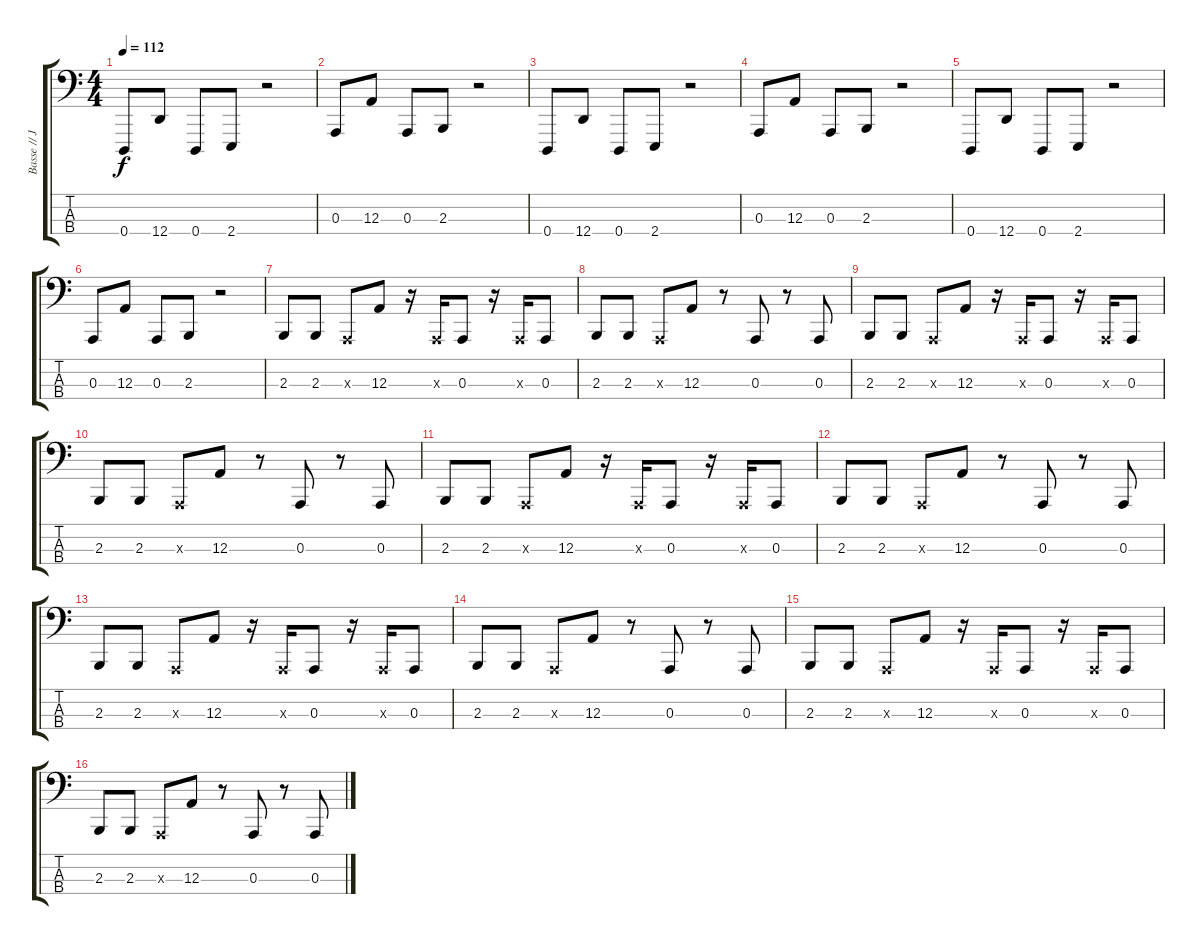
\track ("Basse // Jeordie White" "Basse // J") {instrument lead8bassandlead}
\staff {score tabs}
\tuning (G2 D2 A1 D1) {hide}
\ts (4 4)
\tempo 112
\clef f4
\ks c
0.4.8{dy f} 12.4.8 0.4.8 2.4.8 r.2 |
0.3.8 12.3.8 0.3.8 2.3.8 r.2 |
0.4.8 12.4.8 0.4.8 2.4.8 r.2 |
0.3.8 12.3.8 0.3.8 2.3.8 r.2 |
0.4.8 12.4.8 0.4.8 2.4.8 r.2 |
0.3.8 12.3.8 0.3.8 2.3.8 r.2 |
2.3.8{instrument lead2sawtooth} 2.3.8 0.3{x}.8 12.3.8 r.16 0.3{x}.16 0.3.8 r.16 0.3{x}.16 0.3.8 |
2.3.8 2.3.8 0.3{x}.8 12.3.8 r.8 0.3.8 r.8 0.3.8 |
2.3.8 2.3.8 0.3{x}.8 12.3.8 r.16 0.3{x}.16 0.3.8 r.16 0.3{x}.16 0.3.8 |
2.3.8 2.3.8 0.3{x}.8 12.3.8 r.8 0.3.8 r.8 0.3.8 |
2.3.8 2.3.8 0.3{x}.8 12.3.8 r.16 0.3{x}.16 0.3.8 r.16 0.3{x}.16 0.3.8 |
2.3.8 2.3.8 0.3{x}.8 12.3.8 r.8 0.3.8 r.8 0.3.8 |
2.3.8 2.3.8 0.3{x}.8 12.3.8 r.16 0.3{x}.16 0.3.8 r.16 0.3{x}.16 0.3.8 |
2.3.8 2.3.8 0.3{x}.8 12.3.8 r.8 0.3.8 r.8 0.3.8 |
2.3.8 2.3.8 0.3{x}.8 12.3.8 r.16 0.3{x}.16 0.3.8 r.16 0.3{x}.16 0.3.8 |
2.3.8 2.3.8 0.3{x}.8 12.3.8 r.8 0.3.8 r.8 0.3.8
